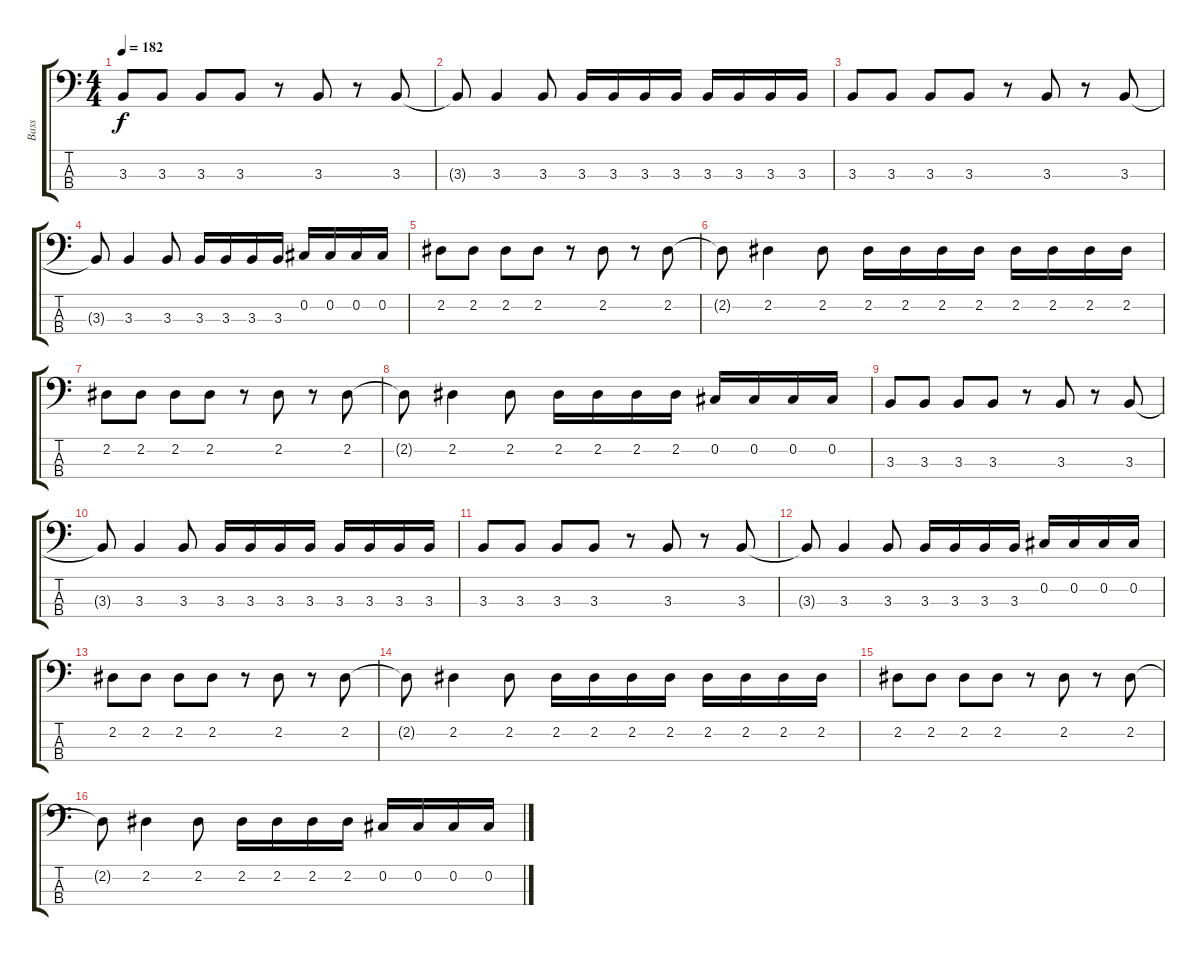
\track ("Bass" "Bass") {instrument electricbassfinger}
\staff {score tabs}
\tuning (Gb2 Db2 Ab1 Eb1) {hide}
\ts (4 4)
\tempo 182
\clef f4
\ks c
3.3.8{dy f} 3.3.8 3.3.8 3.3.8 r.8 3.3.8 r.8 3.3.8 |
3.3{t}.8 3.3.4 3.3.8 3.3.16 3.3.16 3.3.16 3.3.16 3.3.16 3.3.16 3.3.16 3.3.16 |
3.3.8 3.3.8 3.3.8 3.3.8 r.8 3.3.8 r.8 3.3.8 |
3.3{t}.8 3.3.4 3.3.8 3.3.16 3.3.16 3.3.16 3.3.16 0.2.16 0.2.16 0.2.16 0.2.16 |
2.2.8 2.2.8 2.2.8 2.2.8 r.8 2.2.8 r.8 2.2.8 |
2.2{t}.8 2.2.4 2.2.8 2.2.16 2.2.16 2.2.16 2.2.16 2.2.16 2.2.16 2.2.16 2.2.16 |
2.2.8 2.2.8 2.2.8 2.2.8 r.8 2.2.8 r.8 2.2.8 |
2.2{t}.8 2.2.4 2.2.8 2.2.16 2.2.16 2.2.16 2.2.16 0.2.16 0.2.16 0.2.16 0.2.16 |
3.3.8 3.3.8 3.3.8 3.3.8 r.8 3.3.8 r.8 3.3.8 |
3.3{t}.8 3.3.4 3.3.8 3.3.16 3.3.16 3.3.16 3.3.16 3.3.16 3.3.16 3.3.16 3.3.16 |
3.3.8 3.3.8 3.3.8 3.3.8 r.8 3.3.8 r.8 3.3.8 |
3.3{t}.8 3.3.4 3.3.8 3.3.16 3.3.16 3.3.16 3.3.16 0.2.16 0.2.16 0.2.16 0.2.16 |
2.2.8 2.2.8 2.2.8 2.2.8 r.8 2.2.8 r.8 2.2.8 |
2.2{t}.8 2.2.4 2.2.8 2.2.16 2.2.16 2.2.16 2.2.16 2.2.16 2.2.16 2.2.16 2.2.16 |
2.2.8 2.2.8 2.2.8 2.2.8 r.8 2.2.8 r.8 2.2.8 |
2.2{t}.8 2.2.4 2.2.8 2.2.16 2.2.16 2.2.16 2.2.16 0.2.16 0.2.16 0.2.16 0.2.16
